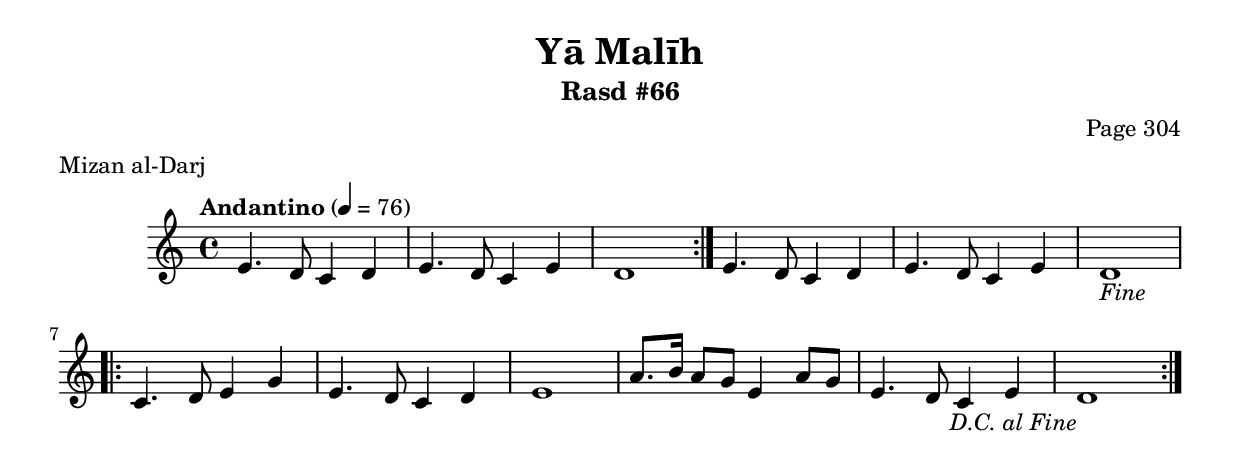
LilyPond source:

\version "2.18.2"

\header {
	title = "Yā Malīh"
	subtitle = "Rasd #66"
	composer = "Page 304"
	meter = "Mizan al-Darj"
}

% VARIABLES

db = \bar "!"
dc = \markup { \right-align { \italic { "D.C. al Fine" } } }
ds = \markup { \right-align { \italic { "D.S. al Fine" } } }
dsalcoda = \markup { \right-align { \italic { "D.S. al Coda" } } }
fine = \markup { \italic { "Fine" } }
incomplete = \markup { \right-align "Incomplete: missing pages in scan. Following number is likely also missing" }
continue = \markup { \right-align "Continue..." }
segno = \markup { \musicglyph #"scripts.segno" }
coda = \markup { \musicglyph #"scripts.coda" }
error = \markup { { "Wrong number of beats in score" } }
repeaterror = \markup { { "Score appears to be missing repeat" } }
accidentalerror = \markup { { "Unclear accidentals" } }


% TRANSCRIPTION

\relative d' {
	\clef "treble"
	\key c \major
	\time 4/4
		\set Timing.beamExceptions = #'()
		\set Timing.baseMoment = #(ly:make-moment 1/4)
		\set Timing.beatStructure = #'(1 1 1 1)
	\tempo "Andantino" 4 = 76

	\repeat volta 2 {
		e4. d8 c4 d |
		e4. d8 c4 e |
		d1 |
	}

	e4. d8 c4 d |
	e4. d8 c4 e |
	d1-\fine |

	\repeat volta 2 {
		c4. d8 e4 g |
		e4. d8 c4 d |
		e1 |
		a8. b16 a8 g e4 a8 g |
		e4. d8 c4 e |
		d1-\dc |
	}
}
